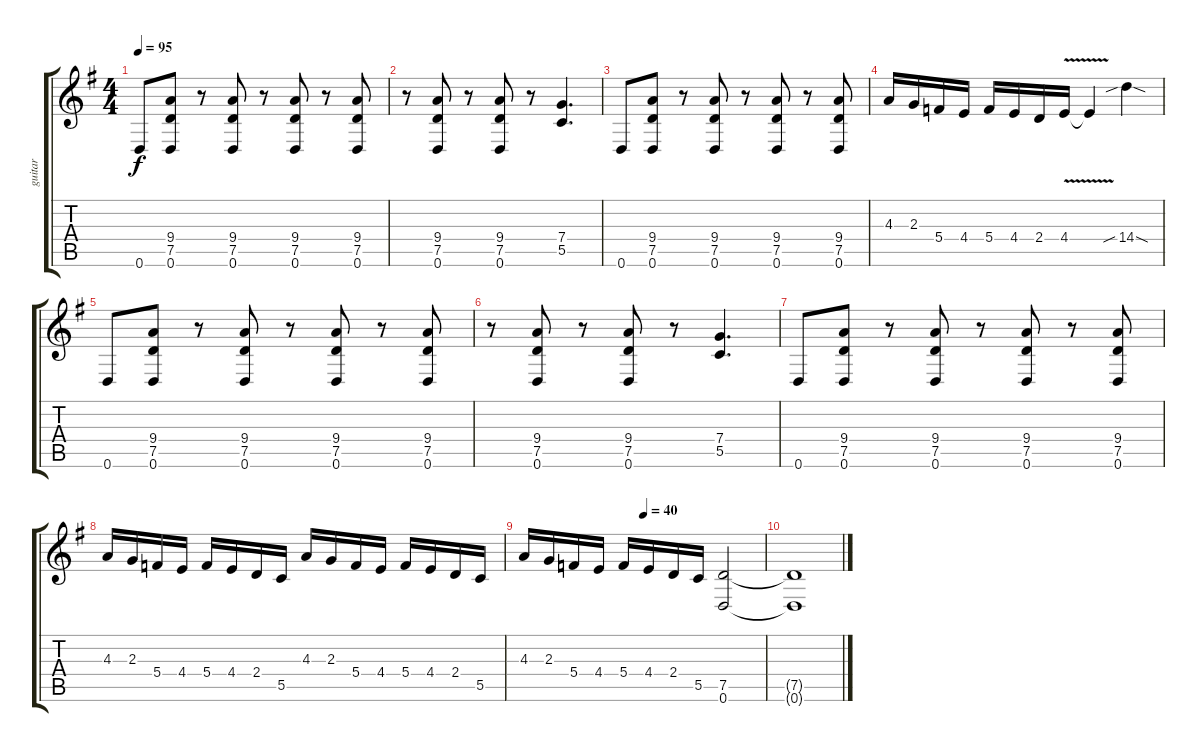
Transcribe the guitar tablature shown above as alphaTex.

\track ("guitar" "guitar") {instrument distortionguitar}
\staff {score tabs}
\tuning (D4 A3 F3 C3 G2 D2) {hide}
\ts (4 4)
\tempo 95
\clef g2
\ks g
0.6.8{dy f} (9.4 7.5 0.6).8 r.8 (9.4 7.5 0.6).8 r.8 (9.4 7.5 0.6).8 r.8 (9.4 7.5 0.6).8 |
r.8 (9.4 7.5 0.6).8 r.8 (9.4 7.5 0.6).8 r.8 (7.4 5.5).4{d} |
0.6.8 (9.4 7.5 0.6).8 r.8 (9.4 7.5 0.6).8 r.8 (9.4 7.5 0.6).8 r.8 (9.4 7.5 0.6).8 |
4.3.16 2.3.16 5.4.16 4.4.16 5.4.16 4.4.16 2.4.16 4.4{v}.16 4.4{v t}.4 14.4{sib sod}.4 |
0.6.8 (9.4 7.5 0.6).8 r.8 (9.4 7.5 0.6).8 r.8 (9.4 7.5 0.6).8 r.8 (9.4 7.5 0.6).8 |
r.8 (9.4 7.5 0.6).8 r.8 (9.4 7.5 0.6).8 r.8 (7.4 5.5).4{d} |
0.6.8 (9.4 7.5 0.6).8 r.8 (9.4 7.5 0.6).8 r.8 (9.4 7.5 0.6).8 r.8 (9.4 7.5 0.6).8 |
4.3.16 2.3.16 5.4.16 4.4.16 5.4.16 4.4.16 2.4.16 5.5.16 4.3.16 2.3.16 5.4.16 4.4.16 5.4.16 4.4.16 2.4.16 5.5.16 |
\tempo (40 0.5)
4.3.16 2.3.16 5.4.16 4.4.16 5.4.16 4.4.16 2.4.16 5.5.16 (7.5 0.6).2 |
(7.5{t} 0.6{t}).1
